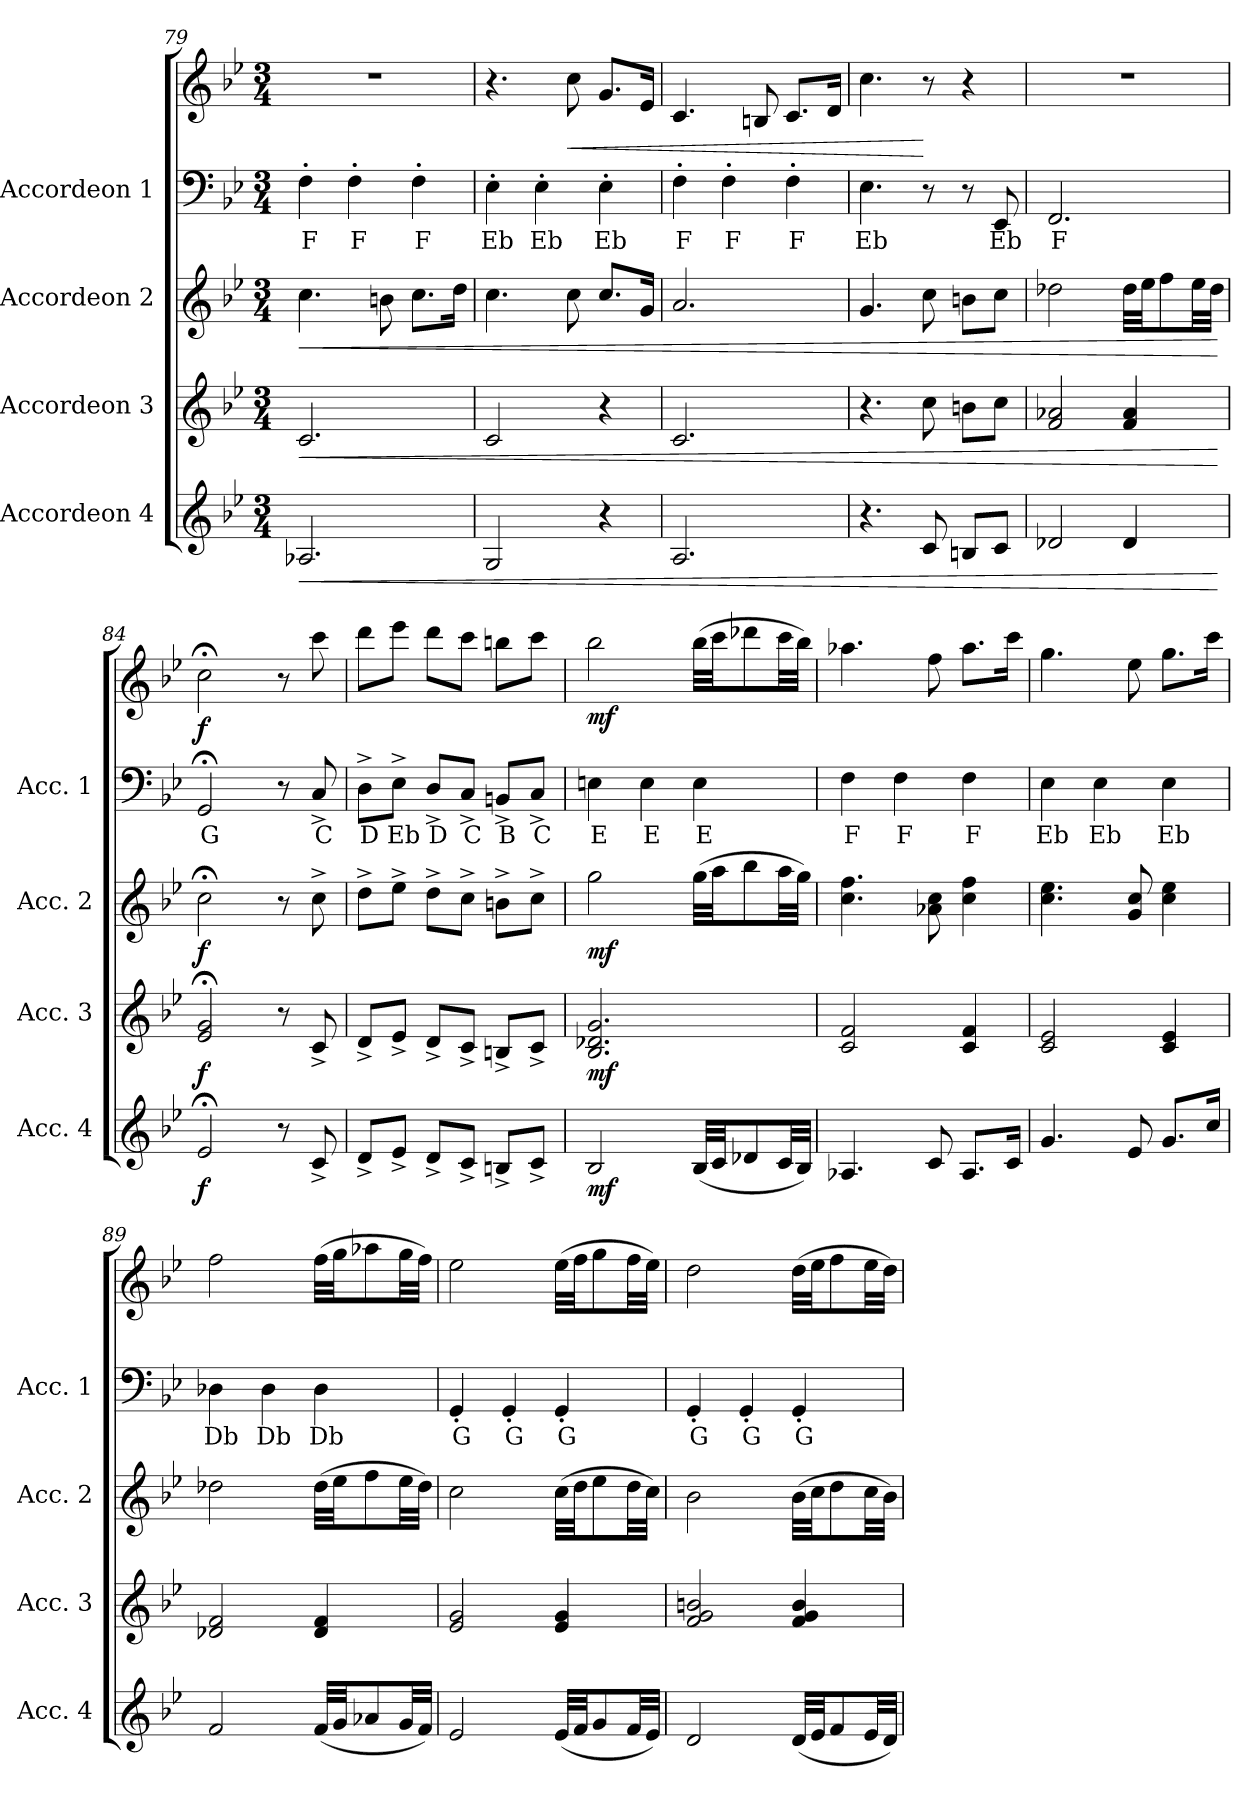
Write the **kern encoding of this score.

**kern	**dynam	**kern	**dynam	**kern	**dynam	**kern	**text	**kern	**dynam
*part4	*part4	*part3	*part3	*part2	*part2	*part1	*part1	*part1	*part1
*staff5	*staff5	*staff4	*staff4	*staff3	*staff3	*staff2	*staff2	*staff1	*staff1/2
*I"Accordeon 4	*	*I"Accordeon 3	*	*I"Accordeon 2	*	*I"Accordeon 1	*	*	*
*I'Acc. 4	*	*I'Acc. 3	*	*I'Acc. 2	*	*I'Acc. 1	*	*	*
*clefG2	*	*clefG2	*	*clefG2	*	*clefF4	*	*clefG2	*
*k[b-e-]	*	*k[b-e-]	*	*k[b-e-]	*	*k[b-e-]	*	*k[b-e-]	*
*M3/4	*	*M3/4	*	*M3/4	*	*M3/4	*	*M3/4	*
=79	=79	=79	=79	=79	=79	=79	=79	=79	=79
!	!LO:HP:b	!	!LO:HP:b	!	!LO:HP:b	!	!	!	!
2.A-X/	<	2.c/	<	4.cc\	<	4F'\	F	2.r	.
.	.	.	.	.	.	4F'\	F	.	.
.	.	.	.	8bn\	.	.	.	.	.
.	.	.	.	8.cc\L	.	4F'\	F	.	.
.	.	.	.	16dd\Jk	.	.	.	.	.
=80	=80	=80	=80	=80	=80	=80	=80	=80	=80
2G/	.	2c/	.	4.cc\	.	4E-'\	Eb	4.r	.
.	.	.	.	.	.	4E-'\	Eb	.	.
!	!	!	!	!	!	!	!	!	!LO:HP:b
.	.	.	.	8cc\	.	.	.	8cc\	<
4r	.	4r	.	8.cc/L	.	4E-'\	Eb	8.g/L	.
.	.	.	.	16g/Jk	.	.	.	16e-/Jk	.
!!LO:PB:g=z
=81	=81	=81	=81	=81	=81	=81	=81	=81	=81
2.A/	.	2.c/	.	2.a/	.	4F'\	F	4.c/	.
.	.	.	.	.	.	4F'\	F	.	.
.	.	.	.	.	.	.	.	8Bn/	.
.	.	.	.	.	.	4F'\	F	8.c/L	.
.	.	.	.	.	.	.	.	16d/Jk	.
=82	=82	=82	=82	=82	=82	=82	=82	=82	=82
4.r	.	4.r	.	4.g/	.	4.E-\	Eb	4.cc\	.
8c/	.	8cc\	.	8cc\	.	8r	.	8r	[
8Bn/L	.	8bn\L	.	8bn\L	.	8r	.	4r	.
8c/J	.	8cc\J	.	8cc\J	.	8EE-/	Eb	.	.
=83	=83	=83	=83	=83	=83	=83	=83	=83	=83
2d-X/	.	2f/ 2a-X/	.	2dd-X\	.	2.FF/	F	2.r	.
4d-/	.	4f/ 4a-/	.	32dd-\LLL	.	.	.	.	.
.	.	.	.	32ee-\JJ	.	.	.	.	.
.	.	.	.	8ff\	.	.	.	.	.
.	.	.	.	32ee-\LL	.	.	.	.	.
.	.	.	.	32dd-\JJJ	.	.	.	.	.
.	[	.	[	.	[	.	.	.	.
=84	=84	=84	=84	=84	=84	=84	=84	=84	=84
!	!LO:DY:b	!	!LO:DY:b	!	!LO:DY:b	!	!	!	!LO:DY:b
2e-;</	f	2e-/;< 2g/;<	f	2cc;<\	f	2GG;</	G	2cc;<\	f
8r	.	8r	.	8r	.	8r	.	8r	.
8c^/	.	8c^/	.	8cc^\	.	8C^/	C	8ccc\	.
=85	=85	=85	=85	=85	=85	=85	=85	=85	=85
8d^/L	.	8d^/L	.	8dd^\L	.	8D^\L	D	8ddd\L	.
8e-^/J	.	8e-^/J	.	8ee-^\J	.	8E-^\J	Eb	8eee-\J	.
8d^/L	.	8d^/L	.	8dd^\L	.	8D^/L	D	8ddd\L	.
8c^/J	.	8c^/J	.	8cc^\J	.	8C^/J	C	8ccc\J	.
8Bn^/L	.	8Bn^/L	.	8bn^\L	.	8BBn^/L	B	8bbn\L	.
8c^/J	.	8c^/J	.	8cc^\J	.	8C^/J	C	8ccc\J	.
!!LO:LB:g=z
=86	=86	=86	=86	=86	=86	=86	=86	=86	=86
!	!LO:DY:b	!	!LO:DY:b	!	!LO:DY:b	!	!	!	!LO:DY:b
2B-/	mf	2.B-/ 2.d-X/ 2.g/	mf	2gg\	mf	4En\	E	2bb-\	mf
.	.	.	.	.	.	4E\	E	.	.
(32B-/LLL	.	.	.	(32gg\LLL	.	4E\	E	(32bb-\LLL	.
32c/JJ	.	.	.	32aa\JJ	.	.	.	32ccc\JJ	.
8d-X/	.	.	.	8bb-\	.	.	.	8ddd-X\	.
32c/LL	.	.	.	32aa\LL	.	.	.	32ccc\LL	.
32B-/JJJ)	.	.	.	32gg\JJJ)	.	.	.	32bb-\JJJ)	.
=87	=87	=87	=87	=87	=87	=87	=87	=87	=87
4.A-X/	.	2c/ 2f/	.	4.cc\ 4.ff\	.	4F\	F	4.aa-X\	.
.	.	.	.	.	.	4F\	F	.	.
8c/	.	.	.	8a-X\ 8cc\	.	.	.	8ff\	.
8.A-/L	.	4c/ 4f/	.	4cc\ 4ff\	.	4F\	F	8.aa-\L	.
16c/Jk	.	.	.	.	.	.	.	16ccc\Jk	.
=88	=88	=88	=88	=88	=88	=88	=88	=88	=88
4.g/	.	2c/ 2e-/	.	4.cc\ 4.ee-\	.	4E-\	Eb	4.gg\	.
.	.	.	.	.	.	4E-\	Eb	.	.
8e-/	.	.	.	8g/ 8cc/	.	.	.	8ee-\	.
8.g/L	.	4c/ 4e-/	.	4cc\ 4ee-\	.	4E-\	Eb	8.gg\L	.
16cc/Jk	.	.	.	.	.	.	.	16ccc\Jk	.
=89	=89	=89	=89	=89	=89	=89	=89	=89	=89
2f/	.	2d-X/ 2f/	.	2dd-X\	.	4D-X\	Db	2ff\	.
.	.	.	.	.	.	4D-\	Db	.	.
(32f/LLL	.	4d-/ 4f/	.	(32dd-\LLL	.	4D-\	Db	(32ff\LLL	.
32g/JJ	.	.	.	32ee-\JJ	.	.	.	32gg\JJ	.
8a-X/	.	.	.	8ff\	.	.	.	8aa-X\	.
32g/LL	.	.	.	32ee-\LL	.	.	.	32gg\LL	.
32f/JJJ)	.	.	.	32dd-\JJJ)	.	.	.	32ff\JJJ)	.
!!LO:PB:g=z
=90	=90	=90	=90	=90	=90	=90	=90	=90	=90
2e-/	.	2e-/ 2g/	.	2cc\	.	4GG'/	G	2ee-\	.
.	.	.	.	.	.	4GG'/	G	.	.
(32e-/LLL	.	4e-/ 4g/	.	(32cc\LLL	.	4GG'/	G	(32ee-\LLL	.
32f/JJ	.	.	.	32dd\JJ	.	.	.	32ff\JJ	.
8g/	.	.	.	8ee-\	.	.	.	8gg\	.
32f/LL	.	.	.	32dd\LL	.	.	.	32ff\LL	.
32e-/JJJ)	.	.	.	32cc\JJJ)	.	.	.	32ee-\JJJ)	.
=91	=91	=91	=91	=91	=91	=91	=91	=91	=91
2d/	.	2f/ 2g/ 2bn/	.	2b-\	.	4GG'/	G	2dd\	.
.	.	.	.	.	.	4GG'/	G	.	.
(32d/LLL	.	4f/ 4g/ 4b/	.	(32b-\LLL	.	4GG'/	G	(32dd\LLL	.
32e-/JJ	.	.	.	32cc\JJ	.	.	.	32ee-\JJ	.
8f/	.	.	.	8dd\	.	.	.	8ff\	.
32e-/LL	.	.	.	32cc\LL	.	.	.	32ee-\LL	.
32d/JJJ)	.	.	.	32b-\JJJ)	.	.	.	32dd\JJJ)	.
=	=	=	=	=	=	=	=	=	=
*-	*-	*-	*-	*-	*-	*-	*-	*-	*-
